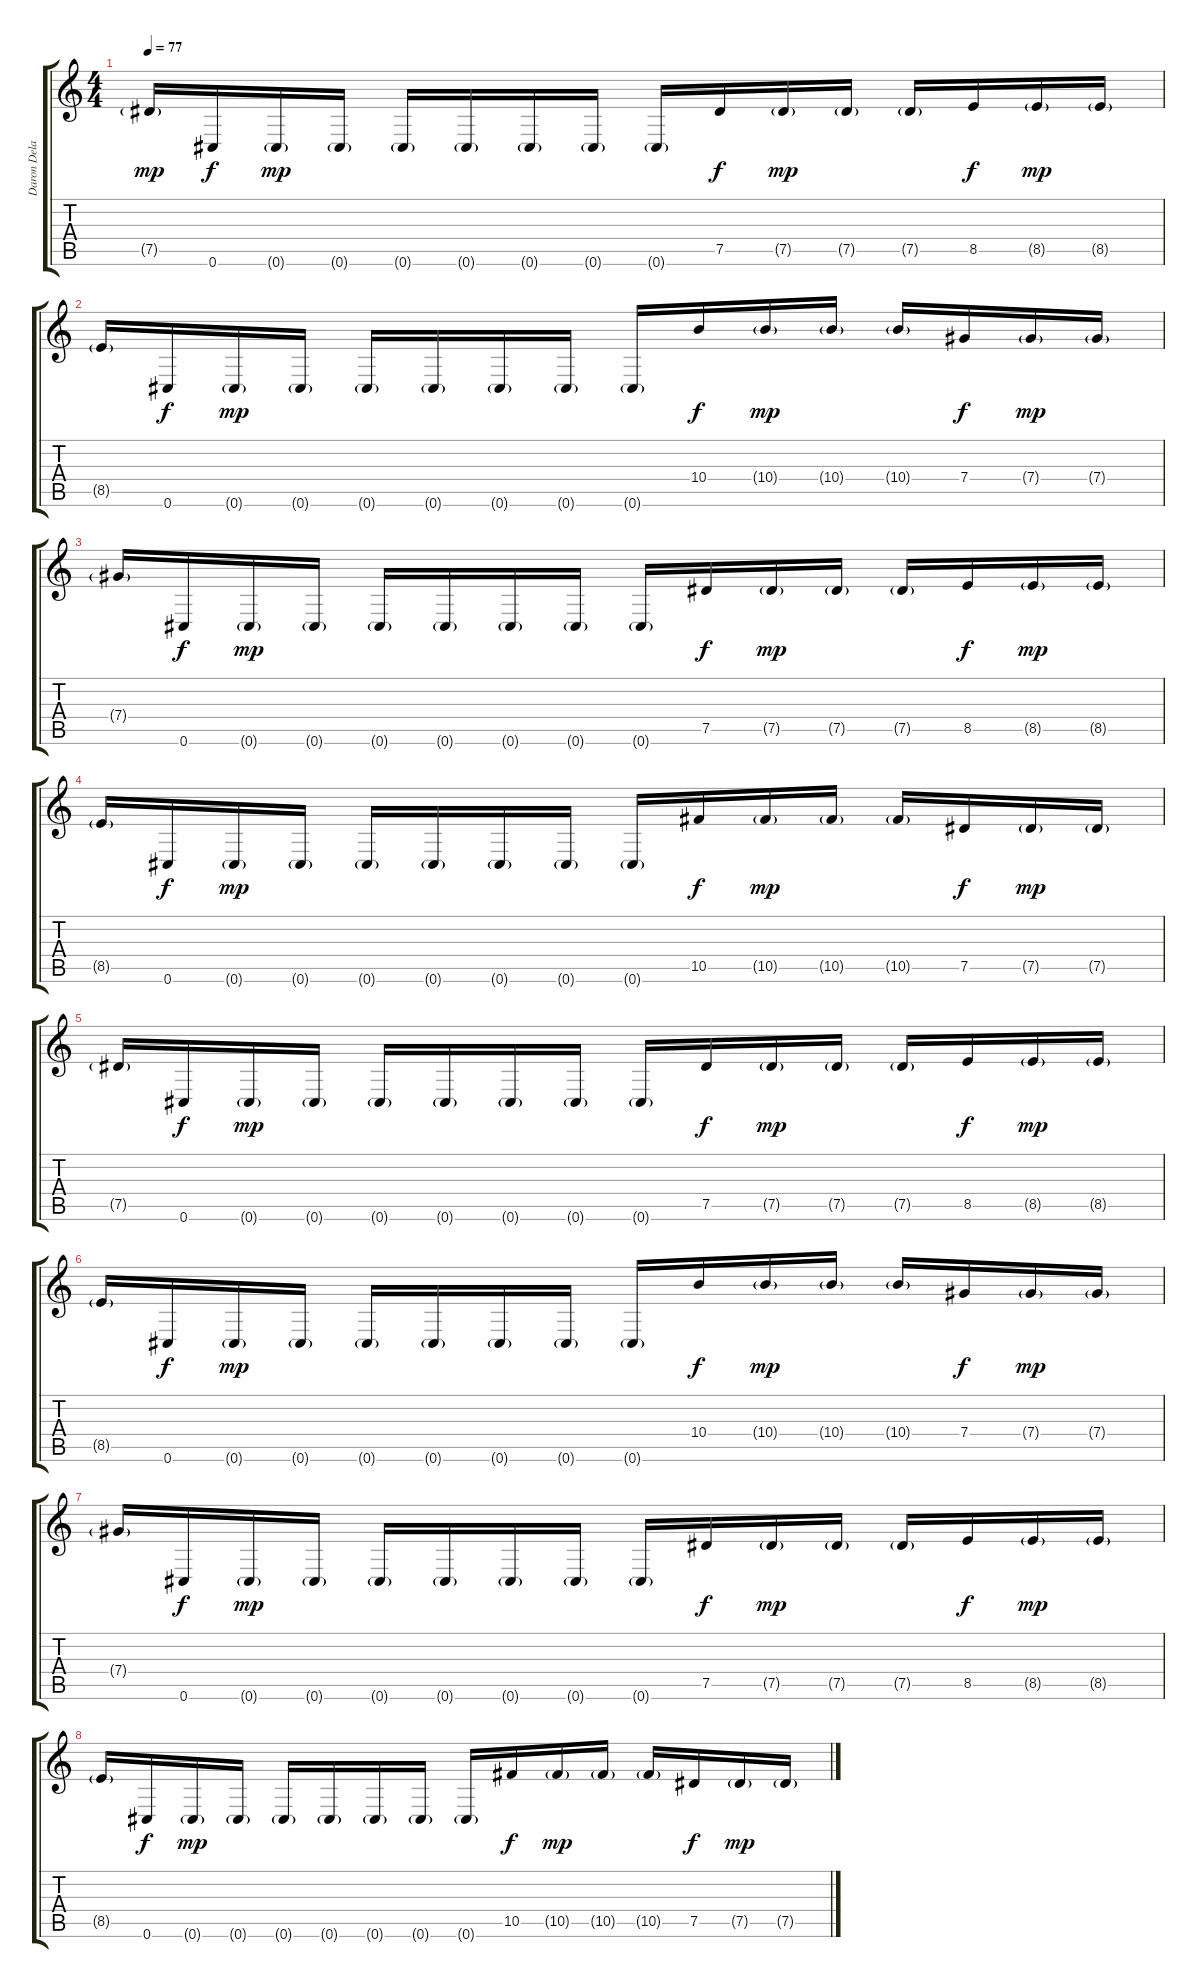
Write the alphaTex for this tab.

\track ("Daron Delay" "Daron Dela") {instrument electricguitarclean}
\staff {score tabs}
\tuning (Eb4 Bb3 Gb3 Db3 Ab2 Db2) {hide}
\ts (4 4)
\tempo 77
\clef g2
\ks c
7.5{g}.16{dy mp} 0.6.16{dy f} 0.6{g}.16{dy mp} 0.6{g}.16 0.6{g}.16 0.6{g}.16 0.6{g}.16 0.6{g}.16 0.6{g}.16 7.5.16{dy f} 7.5{g}.16{dy mp} 7.5{g}.16 7.5{g}.16 8.5.16{dy f} 8.5{g}.16{dy mp} 8.5{g}.16 |
8.5{g}.16 0.6.16{dy f} 0.6{g}.16{dy mp} 0.6{g}.16 0.6{g}.16 0.6{g}.16 0.6{g}.16 0.6{g}.16 0.6{g}.16 10.4.16{dy f} 10.4{g}.16{dy mp} 10.4{g}.16 10.4{g}.16 7.4.16{dy f} 7.4{g}.16{dy mp} 7.4{g}.16 |
7.4{g}.16 0.6.16{dy f} 0.6{g}.16{dy mp} 0.6{g}.16 0.6{g}.16 0.6{g}.16 0.6{g}.16 0.6{g}.16 0.6{g}.16 7.5.16{dy f} 7.5{g}.16{dy mp} 7.5{g}.16 7.5{g}.16 8.5.16{dy f} 8.5{g}.16{dy mp} 8.5{g}.16 |
8.5{g}.16 0.6.16{dy f} 0.6{g}.16{dy mp} 0.6{g}.16 0.6{g}.16 0.6{g}.16 0.6{g}.16 0.6{g}.16 0.6{g}.16 10.5.16{dy f} 10.5{g}.16{dy mp} 10.5{g}.16 10.5{g}.16 7.5.16{dy f} 7.5{g}.16{dy mp} 7.5{g}.16 |
7.5{g}.16 0.6.16{dy f} 0.6{g}.16{dy mp} 0.6{g}.16 0.6{g}.16 0.6{g}.16 0.6{g}.16 0.6{g}.16 0.6{g}.16 7.5.16{dy f} 7.5{g}.16{dy mp} 7.5{g}.16 7.5{g}.16 8.5.16{dy f} 8.5{g}.16{dy mp} 8.5{g}.16 |
8.5{g}.16 0.6.16{dy f} 0.6{g}.16{dy mp} 0.6{g}.16 0.6{g}.16 0.6{g}.16 0.6{g}.16 0.6{g}.16 0.6{g}.16 10.4.16{dy f} 10.4{g}.16{dy mp} 10.4{g}.16 10.4{g}.16 7.4.16{dy f} 7.4{g}.16{dy mp} 7.4{g}.16 |
7.4{g}.16 0.6.16{dy f} 0.6{g}.16{dy mp} 0.6{g}.16 0.6{g}.16 0.6{g}.16 0.6{g}.16 0.6{g}.16 0.6{g}.16 7.5.16{dy f} 7.5{g}.16{dy mp} 7.5{g}.16 7.5{g}.16 8.5.16{dy f} 8.5{g}.16{dy mp} 8.5{g}.16 |
8.5{g}.16 0.6.16{dy f} 0.6{g}.16{dy mp} 0.6{g}.16 0.6{g}.16 0.6{g}.16 0.6{g}.16 0.6{g}.16 0.6{g}.16 10.5.16{dy f} 10.5{g}.16{dy mp} 10.5{g}.16 10.5{g}.16 7.5.16{dy f} 7.5{g}.16{dy mp} 7.5{g}.16
